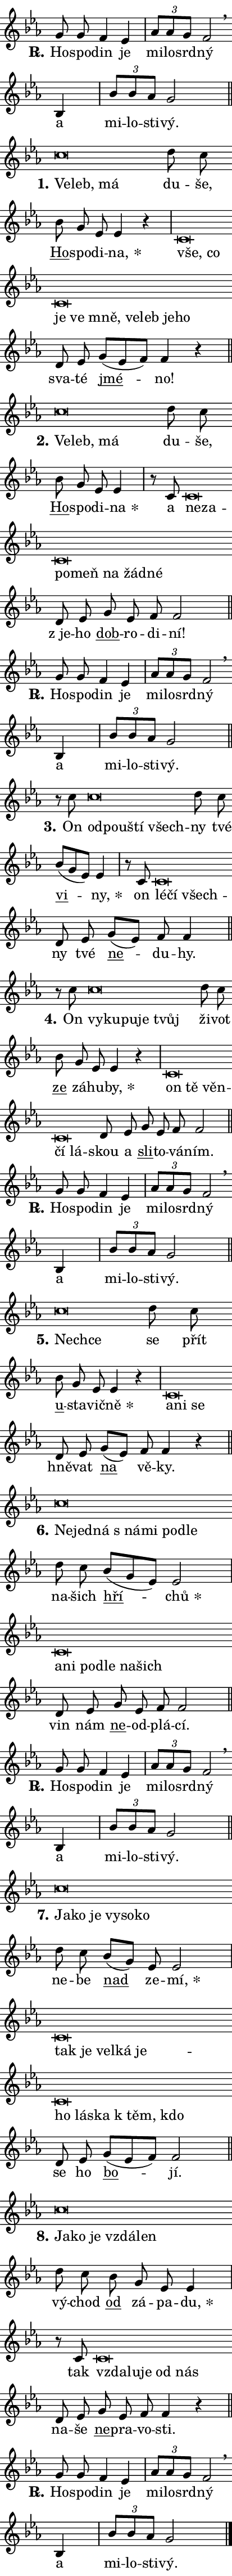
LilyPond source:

\version "2.22.1"
\header { tagline = "" }
\paper {
  indent = 0\cm
  top-margin = 0\cm
  right-margin = 0\cm
  bottom-margin = 0\cm
  left-margin = 0\cm
  paper-width = 7\cm
  page-breaking = #ly:one-page-breaking
  system-system-spacing.basic-distance = #11
  score-system-spacing.basic-distance = #11
  ragged-last = ##f
}


%% Author: Thomas Morley
%% https://lists.gnu.org/archive/html/lilypond-user/2020-05/msg00002.html
#(define (line-position grob)
"Returns position of @var[grob} in current system:
   @code{'start}, if at first time-step
   @code{'end}, if at last time-step
   @code{'middle} otherwise
"
  (let* ((col (ly:item-get-column grob))
         (ln (ly:grob-object col 'left-neighbor))
         (rn (ly:grob-object col 'right-neighbor))
         (col-to-check-left (if (ly:grob? ln) ln col))
         (col-to-check-right (if (ly:grob? rn) rn col))
         (break-dir-left
           (and
             (ly:grob-property col-to-check-left 'non-musical #f)
             (ly:item-break-dir col-to-check-left)))
         (break-dir-right
           (and
             (ly:grob-property col-to-check-right 'non-musical #f)
             (ly:item-break-dir col-to-check-right))))
        (cond ((eqv? 1 break-dir-left) 'start)
              ((eqv? -1 break-dir-right) 'end)
              (else 'middle))))

#(define (tranparent-at-line-position vctor)
  (lambda (grob)
  "Relying on @code{line-position} select the relevant enry from @var{vctor}.
Used to determine transparency,"
    (case (line-position grob)
      ((end) (not (vector-ref vctor 0)))
      ((middle) (not (vector-ref vctor 1)))
      ((start) (not (vector-ref vctor 2))))))

noteHeadBreakVisibility =
#(define-music-function (break-visibility)(vector?)
"Makes @code{NoteHead}s transparent relying on @var{break-visibility}"
#{
  \override NoteHead.transparent =
    #(tranparent-at-line-position break-visibility)
#})

#(define delete-ledgers-for-transparent-note-heads
  (lambda (grob)
    "Reads whether a @code{NoteHead} is transparent.
If so this @code{NoteHead} is removed from @code{'note-heads} from
@var{grob}, which is supposed to be @code{LedgerLineSpanner}.
As a result ledgers are not printed for this @code{NoteHead}"
    (let* ((nhds-array (ly:grob-object grob 'note-heads))
           (nhds-list
             (if (ly:grob-array? nhds-array)
                 (ly:grob-array->list nhds-array)
                 '()))
           ;; Relies on the transparent-property being done before
           ;; Staff.LedgerLineSpanner.after-line-breaking is executed.
           ;; This is fragile ...
           (to-keep
             (remove
               (lambda (nhd)
                 (ly:grob-property nhd 'transparent #f))
               nhds-list)))
      ;; TODO find a better method to iterate over grob-arrays, similiar
      ;; to filter/remove etc for lists
      ;; For now rebuilt from scratch
      (set! (ly:grob-object grob 'note-heads)  '())
      (for-each
        (lambda (nhd)
          (ly:pointer-group-interface::add-grob grob 'note-heads nhd))
        to-keep))))

hideNotes = {
  \noteHeadBreakVisibility #begin-of-line-visible
}
unHideNotes = {
  \noteHeadBreakVisibility #all-visible
}

% work-around for resetting accidentals
% https://lilypond.org/doc/v2.23/Documentation/notation/displaying-rhythms#unmetered-music
cadenzaMeasure = {
  \cadenzaOff
  \partial 1024 s1024
  \cadenzaOn
}

#(define-markup-command (accent layout props text) (markup?)
  "Underline accented syllable"
  (interpret-markup layout props
    #{\markup \override #'(offset . 4.3) \underline { #text }#}))

responsum = \markup \concat {
  "R" \hspace #-1.05 \path #0.1 #'((moveto 0 0.07) (lineto 0.9 0.8)) \hspace #0.05 "."
}

\layout {
    \context {
        \Staff
        \remove "Time_signature_engraver"
        \override LedgerLineSpanner.after-line-breaking = #delete-ledgers-for-transparent-note-heads
    }
    \context {
        \Voice {
            \override NoteHead.output-attributes = #'((class . "notehead"))
            \override Hairpin.height = #0.55
        }
    }
    \context {
        \Lyrics {
            \override StanzaNumber.output-attributes = #'((class . "stanzanumber"))
            \override LyricSpace.minimum-distance = #0.9
            \override LyricText.font-name = #"TeX Gyre Schola"
            \override LyricText.font-size = 1
            \override StanzaNumber.font-name = #"TeX Gyre Schola Bold"
            \override StanzaNumber.font-size = 1
        }
    }
}

% magnetic-lyrics.ily
%
%   written by
%     Jean Abou Samra <jean@abou-samra.fr>
%     Werner Lemberg <wl@gnu.org>
%
%   adapted by
%     Jiri Hon <jiri.hon@gmail.com>
%
% Version 2022-Apr-15

% https://www.mail-archive.com/lilypond-user@gnu.org/msg149350.html

#(define (Left_hyphen_pointer_engraver context)
   "Collect syllable-hyphen-syllable occurrences in lyrics and store
them in properties.  This engraver only looks to the left.  For
example, if the lyrics input is @code{foo -- bar}, it does the
following.

@itemize @bullet
@item
Set the @code{text} property of the @code{LyricHyphen} grob between
@q{foo} and @q{bar} to @code{foo}.

@item
Set the @code{left-hyphen} property of the @code{LyricText} grob with
text @q{foo} to the @code{LyricHyphen} grob between @q{foo} and
@q{bar}.
@end itemize

Use this auxiliary engraver in combination with the
@code{lyric-@/text::@/apply-@/magnetic-@/offset!} hook."
   (let ((hyphen #f)
         (text #f))
     (make-engraver
      (acknowledgers
       ((lyric-syllable-interface engraver grob source-engraver)
        (set! text grob)))
      (end-acknowledgers
       ((lyric-hyphen-interface engraver grob source-engraver)
        ;(when (not (grob::has-interface grob 'lyric-space-interface))
          (set! hyphen grob)));)
      ((stop-translation-timestep engraver)
       (when (and text hyphen)
         (ly:grob-set-object! text 'left-hyphen hyphen))
       (set! text #f)
       (set! hyphen #f)))))

#(define (lyric-text::apply-magnetic-offset! grob)
   "If the space between two syllables is less than the value in
property @code{LyricText@/.details@/.squash-threshold}, move the right
syllable to the left so that it gets concatenated with the left
syllable.

Use this function as a hook for
@code{LyricText@/.after-@/line-@/breaking} if the
@code{Left_@/hyphen_@/pointer_@/engraver} is active."
   (let ((hyphen (ly:grob-object grob 'left-hyphen #f)))
     (when hyphen
       (let ((left-text (ly:spanner-bound hyphen LEFT)))
         (when (grob::has-interface left-text 'lyric-syllable-interface)
           (let* ((common (ly:grob-common-refpoint grob left-text X))
                  (this-x-ext (ly:grob-extent grob common X))
                  (left-x-ext
                   (begin
                     ;; Trigger magnetism for left-text.
                     (ly:grob-property left-text 'after-line-breaking)
                     (ly:grob-extent left-text common X)))
                  ;; `delta` is the gap width between two syllables.
                  (delta (- (interval-start this-x-ext)
                            (interval-end left-x-ext)))
                  (details (ly:grob-property grob 'details))
                  (threshold (assoc-get 'squash-threshold details 0.2)))
             (when (< delta threshold)
               (let* (;; We have to manipulate the input text so that
                      ;; ligatures crossing syllable boundaries are not
                      ;; disabled.  For languages based on the Latin
                      ;; script this is essentially a beautification.
                      ;; However, for non-Western scripts it can be a
                      ;; necessity.
                      (lt (ly:grob-property left-text 'text))
                      (rt (ly:grob-property grob 'text))
                      (is-space (grob::has-interface hyphen 'lyric-space-interface))
                      (space (if is-space " " ""))
                      (space-markup (grob-interpret-markup grob " "))
                      (space-size (interval-length (ly:stencil-extent space-markup X)))
                      (extra-delta (if is-space space-size 0))
                      ;; Append new syllable.
                      (ltrt-space (if (and (string? lt) (string? rt))
                                (string-append lt space rt)
                                (make-concat-markup (list lt space rt))))
                      ;; Right-align `ltrt` to the right side.
                      (ltrt-space-markup (grob-interpret-markup
                               grob
                               (make-translate-markup
                                (cons (interval-length this-x-ext) 0)
                                (make-right-align-markup ltrt-space)))))
                 (begin
                   ;; Don't print `left-text`.
                   (ly:grob-set-property! left-text 'stencil #f)
                   ;; Set text and stencil (which holds all collected
                   ;; syllables so far) and shift it to the left.
                   (ly:grob-set-property! grob 'text ltrt-space)
                   (ly:grob-set-property! grob 'stencil ltrt-space-markup)
                   (ly:grob-translate-axis! grob (- (- delta extra-delta)) X))))))))))


#(define (lyric-hyphen::displace-bounds-first grob)
   ;; Make very sure this callback isn't triggered too early.
   (let ((left (ly:spanner-bound grob LEFT))
         (right (ly:spanner-bound grob RIGHT)))
     (ly:grob-property left 'after-line-breaking)
     (ly:grob-property right 'after-line-breaking)
     (ly:lyric-hyphen::print grob)))

squashThreshold = #0.4

\layout {
  \context {
    \Lyrics
    \consists #Left_hyphen_pointer_engraver
    \override LyricText.after-line-breaking =
      #lyric-text::apply-magnetic-offset!
    \override LyricHyphen.stencil = #lyric-hyphen::displace-bounds-first
    \override LyricText.details.squash-threshold = \squashThreshold
    \override LyricHyphen.minimum-distance = 0
    \override LyricHyphen.minimum-length = \squashThreshold
  }
}

squash = \override LyricText.details.squash-threshold = 9999
unSquash = \override LyricText.details.squash-threshold = \squashThreshold

left = \override LyricText.self-alignment-X = #LEFT
unLeft = \revert LyricText.self-alignment-X

starOffset = #(lambda (grob) 
                (let ((x_offset (ly:self-alignment-interface::aligned-on-x-parent grob)))
                  (if (= x_offset 0) 0 (+ x_offset 1.2))))

star = #(define-music-function (syllable)(string?)
"Append star separator at the end of a syllable"
#{
  \once \override LyricText.X-offset = #starOffset
  \lyricmode { \markup {
    #syllable
    \override #'((font-name . "TeX Gyre Schola Bold")) \hspace #0.2 \lower #0.65 \larger "*"
  } }
#})

starAccent = #(define-music-function (syllable)(string?)
"Append star separator at the end of a syllable and make accent"
#{
  \once \override LyricText.X-offset = #starOffset
  \lyricmode { \markup {
    \accent #syllable
    \override #'((font-name . "TeX Gyre Schola Bold")) \hspace #0.2 \lower #0.65 \larger "*"
  } }
#})

breath = #(define-music-function (syllable)(string?)
"Append breathing indicator at the end of a syllable"
#{
  \lyricmode { \markup { #syllable "+" } }
#})

optionalBreath = #(define-music-function (syllable)(string?)
"Append optional breathing indicator at the end of a syllable"
#{
  \lyricmode { \markup { #syllable "(+)" } }
#})


\score {
    <<
        \new Voice = "melody" { \cadenzaOn \key es \major \relative { g'8 g f4 es \cadenzaMeasure \bar "|" \tuplet 3/2 { as8[ as g] } f2 \breathe \bar "" bes,4 \cadenzaMeasure \bar "|" \tuplet 3/2 {bes'8[ bes as] } g2 \cadenzaMeasure \bar "||" \break }
\relative { c''\breve*1/16 \hideNotes \breve*1/16 \breve*1/16 \bar "" \unHideNotes d8 c \bar "" bes g es es4 r \cadenzaMeasure \bar "|" c\breve*1/16 \hideNotes \breve*1/16 \bar "" \breve*1/16 \bar "" \breve*1/16 \bar "" \breve*1/16 \bar "" \breve*1/16 \bar "" \breve*1/16 \bar "" \breve*1/16 \breve*1/16 \bar "" \unHideNotes d8 es \bar "" g[( es f)] f4 r \cadenzaMeasure \bar "||" \break }
\relative { c''\breve*1/16 \hideNotes \breve*1/16 \breve*1/16 \bar "" \unHideNotes d8 c \bar "" bes g es es4 \cadenzaMeasure \bar "|" r8 c c\breve*1/16 \hideNotes \breve*1/16 \bar "" \breve*1/16 \bar "" \breve*1/16 \bar "" \breve*1/16 \bar "" \breve*1/16 \breve*1/16 \bar "" \unHideNotes d8 es \bar "" g es f f2 \cadenzaMeasure \bar "||" \break }
\relative { g'8 g f4 es \cadenzaMeasure \bar "|" \tuplet 3/2 { as8[ as g] } f2 \breathe \bar "" bes,4 \cadenzaMeasure \bar "|" \tuplet 3/2 {bes'8[ bes as] } g2 \cadenzaMeasure \bar "||" \break }
\relative { r8 c'' c\breve*1/16 \hideNotes \breve*1/16 \bar "" \breve*1/16 \breve*1/16 \bar "" \unHideNotes d8 c \bar "" bes[( g es)] es4 \cadenzaMeasure \bar "|" r8 c c\breve*1/16 \hideNotes \breve*1/16 \breve*1/16 \bar "" \unHideNotes d8 es \bar "" g[( es)] f f4 \cadenzaMeasure \bar "||" \break }
\relative { r8 c'' c\breve*1/16 \hideNotes \breve*1/16 \bar "" \breve*1/16 \bar "" \breve*1/16 \breve*1/16 \bar "" \unHideNotes d8 c \bar "" bes g es es4 r \cadenzaMeasure \bar "|" c\breve*1/16 \hideNotes \breve*1/16 \bar "" \breve*1/16 \bar "" \breve*1/16 \breve*1/16 \bar "" \unHideNotes d8 es \bar "" g es f f2 \cadenzaMeasure \bar "||" \break }
\relative { g'8 g f4 es \cadenzaMeasure \bar "|" \tuplet 3/2 { as8[ as g] } f2 \breathe \bar "" bes,4 \cadenzaMeasure \bar "|" \tuplet 3/2 {bes'8[ bes as] } g2 \cadenzaMeasure \bar "||" \break }
\relative { c''\breve*1/16 \hideNotes \breve*1/16 \bar "" \unHideNotes d8 c \bar "" bes g es es4 r \cadenzaMeasure \bar "|" c\breve*1/16 \hideNotes \breve*1/16 \breve*1/16 \bar "" \unHideNotes d8 es \bar "" g[( es)] f f4 r \cadenzaMeasure \bar "||" \break }
\relative { c''\breve*1/16 \hideNotes \breve*1/16 \bar "" \breve*1/16 \bar "" \breve*1/16 \bar "" \breve*1/16 \bar "" \breve*1/16 \breve*1/16 \bar "" \unHideNotes d8 c \bar "" bes[( g es)] es2 \cadenzaMeasure \bar "|" c\breve*1/16 \hideNotes \breve*1/16 \bar "" \breve*1/16 \bar "" \breve*1/16 \bar "" \breve*1/16 \breve*1/16 \bar "" \unHideNotes d8 es \bar "" g es f f2 \cadenzaMeasure \bar "||" \break }
\relative { g'8 g f4 es \cadenzaMeasure \bar "|" \tuplet 3/2 { as8[ as g] } f2 \breathe \bar "" bes,4 \cadenzaMeasure \bar "|" \tuplet 3/2 {bes'8[ bes as] } g2 \cadenzaMeasure \bar "||" \break }
\relative { c''\breve*1/16 \hideNotes \breve*1/16 \bar "" \breve*1/16 \bar "" \breve*1/16 \bar "" \breve*1/16 \breve*1/16 \bar "" \unHideNotes d8 c \bar "" bes[( g)] es es2 \cadenzaMeasure \bar "|" c\breve*1/16 \hideNotes \breve*1/16 \bar "" \breve*1/16 \bar "" \breve*1/16 \bar "" \breve*1/16 \bar "" \breve*1/16 \bar "" \breve*1/16 \bar "" \breve*1/16 \bar "" \breve*1/16 \breve*1/16 \bar "" \unHideNotes d8 es \bar "" g[( es f)] f2 \cadenzaMeasure \bar "||" \break }
\relative { c''\breve*1/16 \hideNotes \breve*1/16 \bar "" \breve*1/16 \bar "" \breve*1/16 \breve*1/16 \bar "" \unHideNotes d8 c \bar "" bes g es es4 \cadenzaMeasure \bar "|" r8 c c\breve*1/16 \hideNotes \breve*1/16 \bar "" \breve*1/16 \bar "" \breve*1/16 \breve*1/16 \bar "" \unHideNotes d8 es \bar "" g es f f4 r \cadenzaMeasure \bar "||" \break }
\relative { g'8 g f4 es \cadenzaMeasure \bar "|" \tuplet 3/2 { as8[ as g] } f2 \breathe \bar "" bes,4 \cadenzaMeasure \bar "|" \tuplet 3/2 {bes'8[ bes as] } g2 \cadenzaMeasure \bar "||" \break } \bar "|." }
        \new Lyrics \lyricsto "melody" { \lyricmode { \set stanza = \responsum
Ho -- spo -- din je mi -- lo -- srd -- ný a mi -- lo -- sti -- vý.
\set stanza = "1."
\left Ve -- \squash leb, má \unLeft \unSquash du -- še, \markup \accent Ho -- spo -- di -- \star na, \left vše, \squash co je ve mně, ve -- leb je -- ho \unLeft \unSquash sva -- té \markup \accent jmé -- no!
\set stanza = "2."
\left Ve -- \squash leb, má \unLeft \unSquash du -- še, \markup \accent Ho -- spo -- di -- \star na a \left ne -- \squash za -- po -- meň na žád -- né \unLeft \unSquash "z je" -- ho \markup \accent dob -- ro -- di -- ní!
\set stanza = \responsum
Ho -- spo -- din je mi -- lo -- srd -- ný a mi -- lo -- sti -- vý.
\set stanza = "3."
On \left od -- \squash pou -- ští všech -- \unLeft \unSquash ny tvé \markup \accent vi -- \star ny, on \left lé -- \squash čí všech -- \unLeft \unSquash ny tvé \markup \accent ne -- du -- hy.
\set stanza = "4."
On \left vy -- \squash ku -- pu -- je tvůj \unLeft \unSquash ži -- vot \markup \accent ze zá -- hu -- \star by, \left on \squash tě věn -- čí lá -- \unLeft \unSquash skou a \markup \accent sli -- to -- vá -- ním.
\set stanza = \responsum
Ho -- spo -- din je mi -- lo -- srd -- ný a mi -- lo -- sti -- vý.
\set stanza = "5."
\left Nech -- \squash ce \unLeft \unSquash se přít \markup \accent u -- sta -- vič -- \star ně \left a -- \squash ni se \unLeft \unSquash hně -- vat \markup \accent na vě -- ky.
\set stanza = "6."
\left Ne -- \squash jed -- ná "s ná" -- mi po -- dle \unLeft \unSquash na -- šich \markup \accent hří -- \star chů \left a -- \squash ni po -- dle na -- šich \unLeft \unSquash vin nám \markup \accent ne -- od -- plá -- cí.
\set stanza = \responsum
Ho -- spo -- din je mi -- lo -- srd -- ný a mi -- lo -- sti -- vý.
\set stanza = "7."
\left Ja -- \squash ko je vy -- so -- ko \unLeft \unSquash ne -- be \markup \accent nad ze -- \star mí, \left tak \squash je vel -- ká je -- ho lá -- ska "k těm," kdo \unLeft \unSquash se ho \markup \accent bo -- jí.
\set stanza = "8."
\left Ja -- \squash ko je vzdá -- len \unLeft \unSquash vý -- chod \markup \accent od zá -- pa -- \star du, tak \left vzda -- \squash lu -- je od nás \unLeft \unSquash na -- še \markup \accent ne -- pra -- vo -- sti.
\set stanza = \responsum
Ho -- spo -- din je mi -- lo -- srd -- ný a mi -- lo -- sti -- vý. } }
    >>
    \layout {}
}
